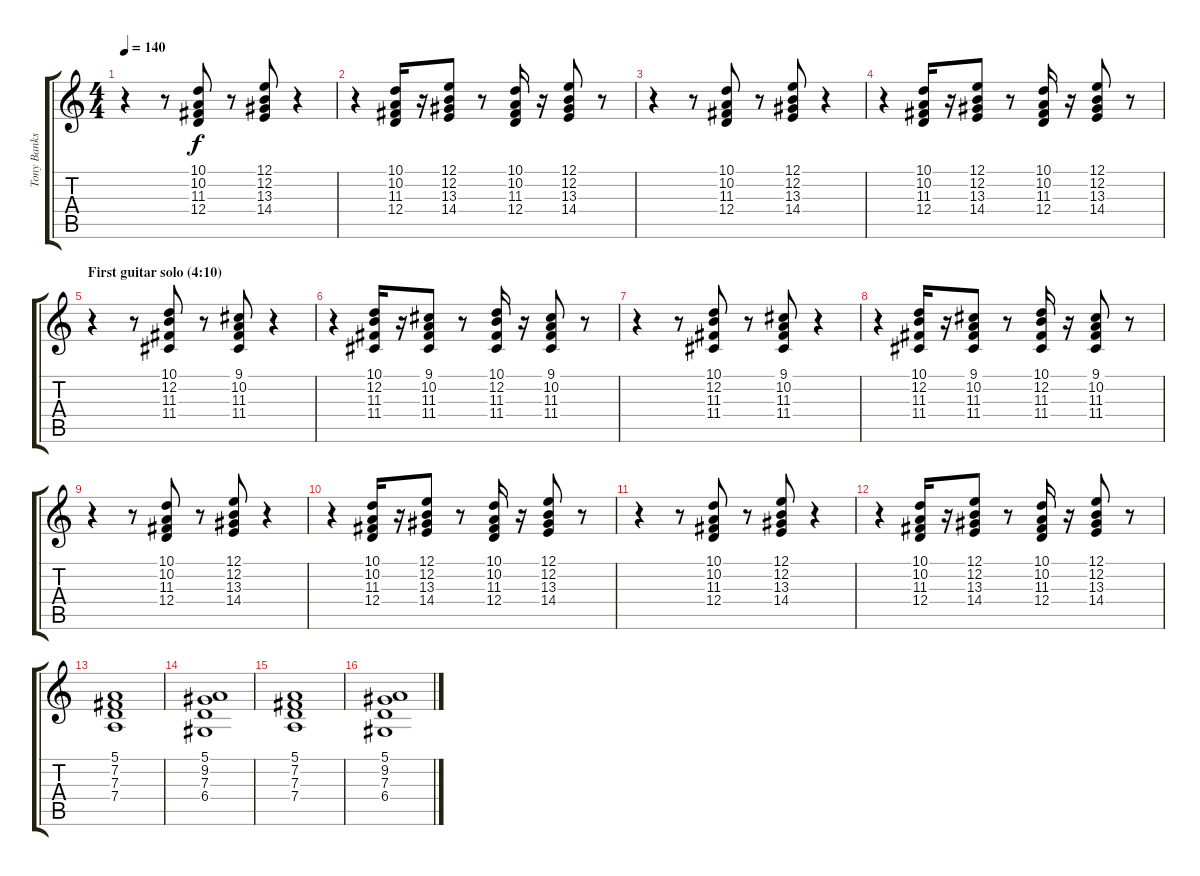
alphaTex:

\track ("Tony Banks (organ)" "Tony Banks") {instrument drawbarorgan}
\staff {score tabs}
\tuning (E4 B3 G3 D3 A2 E2) {hide}
\ts (4 4)
\tempo 140
\clef g2
\ks c
r.4{dy f} r.8 (10.1 10.2 11.3 12.4).8 r.8 (12.1 12.2 13.3 14.4).8 r.4 |
r.4 (10.1 10.2 11.3 12.4).16 r.16 (12.1 12.2 13.3 14.4).8 r.8 (10.1 10.2 11.3 12.4).16 r.16 (12.1 12.2 13.3 14.4).8 r.8 |
r.4 r.8 (10.1 10.2 11.3 12.4).8 r.8 (12.1 12.2 13.3 14.4).8 r.4 |
r.4 (10.1 10.2 11.3 12.4).16 r.16 (12.1 12.2 13.3 14.4).8 r.8 (10.1 10.2 11.3 12.4).16 r.16 (12.1 12.2 13.3 14.4).8 r.8 |
\section ("" "First guitar solo (4:10)")
r.4 r.8 (10.1 12.2 11.3 11.4).8 r.8 (9.1 10.2 11.3 11.4).8 r.4 |
r.4 (10.1 12.2 11.3 11.4).16 r.16 (9.1 10.2 11.3 11.4).8 r.8 (10.1 12.2 11.3 11.4).16 r.16 (9.1 10.2 11.3 11.4).8 r.8 |
r.4 r.8 (10.1 12.2 11.3 11.4).8 r.8 (9.1 10.2 11.3 11.4).8 r.4 |
r.4 (10.1 12.2 11.3 11.4).16 r.16 (9.1 10.2 11.3 11.4).8 r.8 (10.1 12.2 11.3 11.4).16 r.16 (9.1 10.2 11.3 11.4).8 r.8 |
r.4 r.8 (10.1 10.2 11.3 12.4).8 r.8 (12.1 12.2 13.3 14.4).8 r.4 |
r.4 (10.1 10.2 11.3 12.4).16 r.16 (12.1 12.2 13.3 14.4).8 r.8 (10.1 10.2 11.3 12.4).16 r.16 (12.1 12.2 13.3 14.4).8 r.8 |
r.4 r.8 (10.1 10.2 11.3 12.4).8 r.8 (12.1 12.2 13.3 14.4).8 r.4 |
r.4 (10.1 10.2 11.3 12.4).16 r.16 (12.1 12.2 13.3 14.4).8 r.8 (10.1 10.2 11.3 12.4).16 r.16 (12.1 12.2 13.3 14.4).8 r.8 |
(5.1 7.2 7.3 7.4).1 |
(5.1 9.2 7.3 6.4).1 |
(5.1 7.2 7.3 7.4).1 |
(5.1 9.2 7.3 6.4).1
